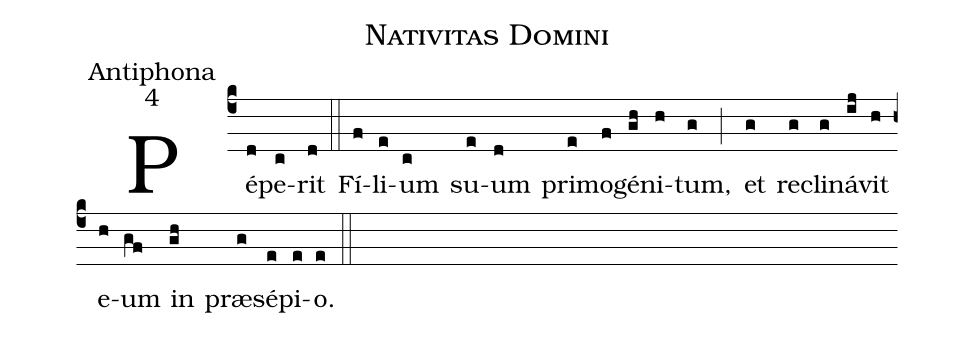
name:Nativitas Domini;
office-part:Antiphona;
mode:4;
%%
(c4) Pé(d)pe(c)rit(d) (::) Fí(f)li(e)um(c) su(e)um(d) pri(e)mo(f)gé(gh)ni(h)tum,(g) (;) et(g) re(g)cli(g)ná(ij)vit(h) e(h)um(gf) in(gh) præ(g)sé(e)pi(e)o.(e) (::)
